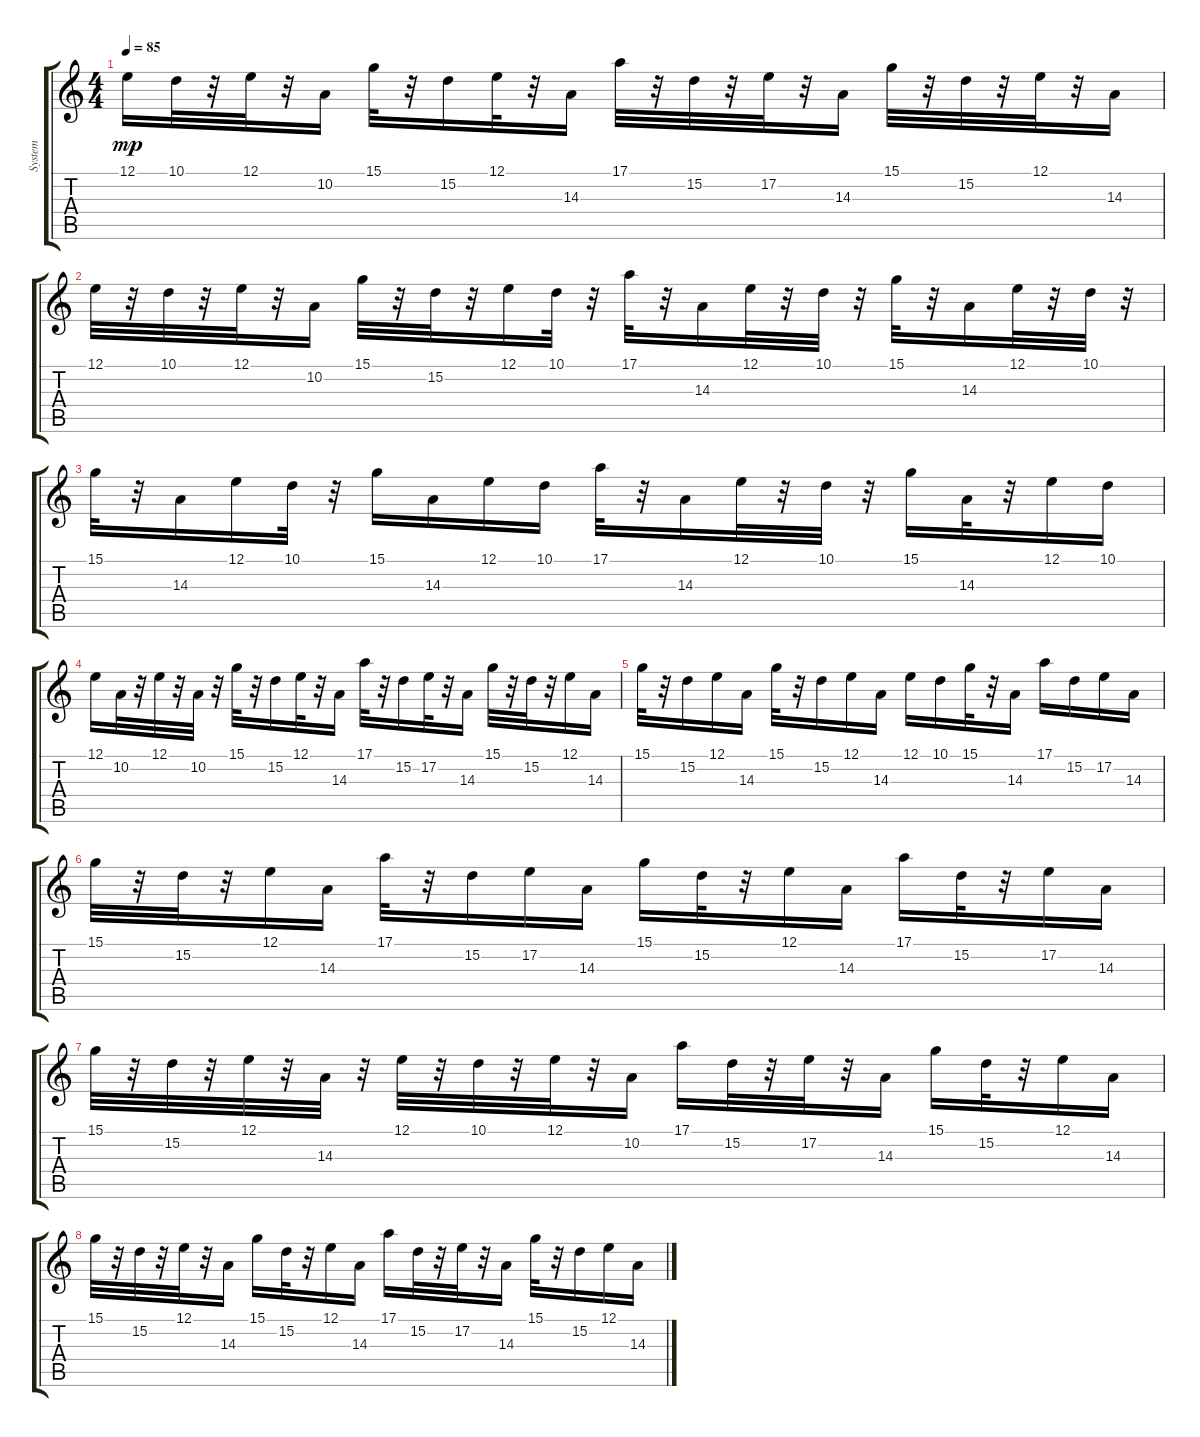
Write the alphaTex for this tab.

\track ("System" "System") {instrument clavinet}
\staff {score tabs}
\tuning (E4 B3 G3 D3 A2 E2) {hide}
\ts (4 4)
\tempo 85
\clef g2
\ks c
12.1.16{dy mp} 10.1.32 r.32 12.1.32 r.32 10.2.16 15.1.32 r.32 15.2.16 12.1.32 r.32 14.3.16 17.1.32 r.32 15.2.32 r.32 17.2.32 r.32 14.3.16 15.1.32 r.32 15.2.32 r.32 12.1.32 r.32 14.3.16 |
12.1.32 r.32 10.1.32 r.32 12.1.32 r.32 10.2.16 15.1.32 r.32 15.2.32 r.32 12.1.16 10.1.32 r.32 17.1.32 r.32 14.3.16 12.1.32 r.32 10.1.32 r.32 15.1.32 r.32 14.3.16 12.1.32 r.32 10.1.32 r.32 |
15.1.32 r.32 14.3.16 12.1.16 10.1.32 r.32 15.1.16 14.3.16 12.1.16 10.1.16 17.1.32 r.32 14.3.16 12.1.32 r.32 10.1.32 r.32 15.1.16 14.3.32 r.32 12.1.16 10.1.16 |
12.1.16 10.2.32 r.32 12.1.32 r.32 10.2.32 r.32 15.1.32 r.32 15.2.16 12.1.32 r.32 14.3.16 17.1.32 r.32 15.2.16 17.2.32 r.32 14.3.16 15.1.32 r.32 15.2.32 r.32 12.1.16 14.3.16 |
15.1.32 r.32 15.2.16 12.1.16 14.3.16 15.1.32 r.32 15.2.16 12.1.16 14.3.16 12.1.16 10.1.16 15.1.32 r.32 14.3.16 17.1.16 15.2.16 17.2.16 14.3.16 |
15.1.32 r.32 15.2.32 r.32 12.1.16 14.3.16 17.1.32 r.32 15.2.16 17.2.16 14.3.16 15.1.16 15.2.32 r.32 12.1.16 14.3.16 17.1.16 15.2.32 r.32 17.2.16 14.3.16 |
15.1.32 r.32 15.2.32 r.32 12.1.32 r.32 14.3.32 r.32 12.1.32 r.32 10.1.32 r.32 12.1.32 r.32 10.2.16 17.1.16 15.2.32 r.32 17.2.32 r.32 14.3.16 15.1.16 15.2.32 r.32 12.1.16 14.3.16 |
15.1.32 r.32 15.2.32 r.32 12.1.32 r.32 14.3.16 15.1.16 15.2.32 r.32 12.1.16 14.3.16 17.1.16 15.2.32 r.32 17.2.32 r.32 14.3.16 15.1.32 r.32 15.2.16 12.1.16 14.3.16
